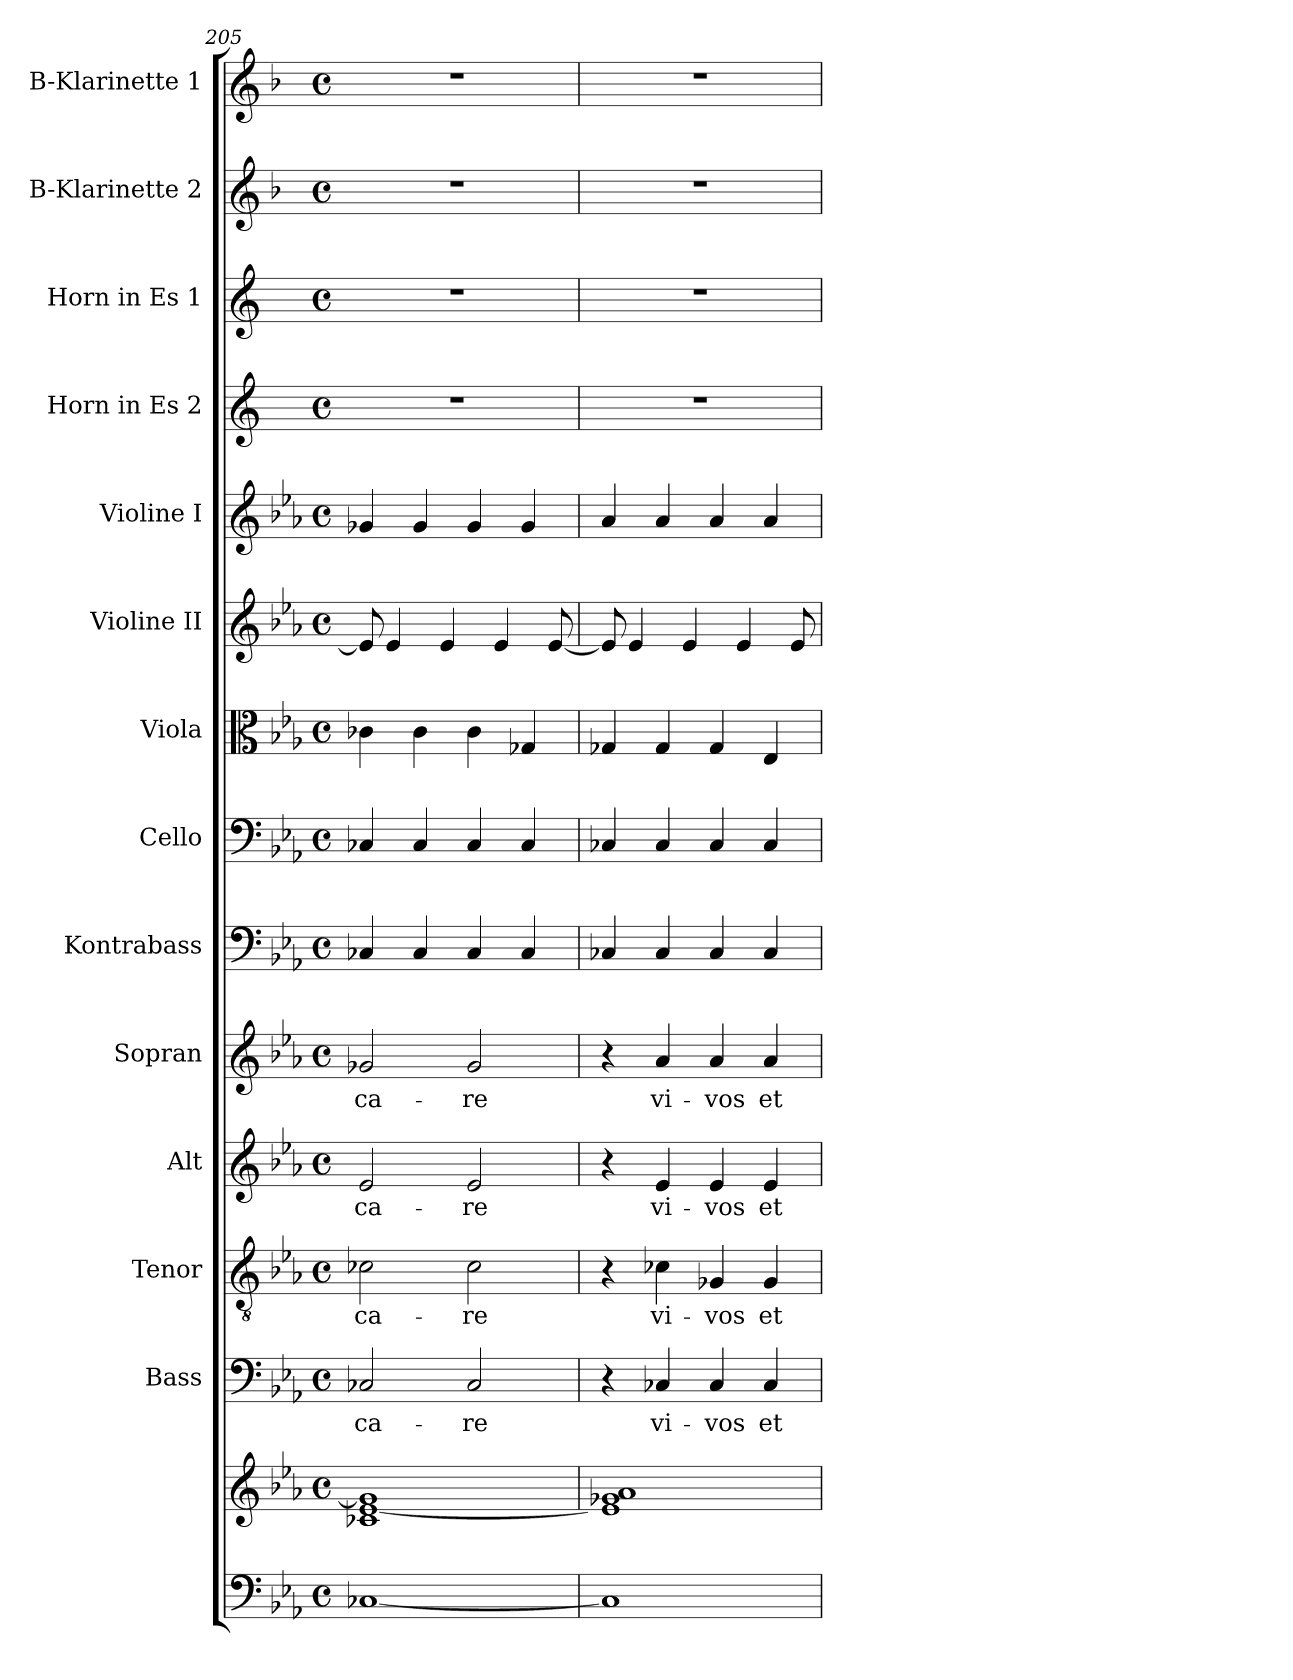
**kern	**kern	**kern	**text	**kern	**text	**kern	**text	**kern	**text	**kern	**kern	**kern	**kern	**kern	**kern	**kern	**kern	**kern
*part14	*part14	*part13	*part13	*part12	*part12	*part11	*part11	*part10	*part10	*part9	*part8	*part7	*part6	*part5	*part4	*part3	*part2	*part1
*staff15	*staff14	*staff13	*staff13	*staff12	*staff12	*staff11	*staff11	*staff10	*staff10	*staff9	*staff8	*staff7	*staff6	*staff5	*staff4	*staff3	*staff2	*staff1
*	*	*I"Bass	*	*I"Tenor	*	*I"Alt	*	*I"Sopran	*	*I"Kontrabass	*I"Cello	*I"Viola	*I"Violine II	*I"Violine I	*I"Horn in Es 2	*I"Horn in Es 1	*I"B-Klarinette 2	*I"B-Klarinette 1
*	*	*I'B.	*	*I'T.	*	*I'A.	*	*I'S.	*	*I'Kb.	*	*I'Vla.	*I'Vl. II	*I'Vl. I	*I'Hrn. 2	*I'Hrn. 1	*I'Kl. 2	*I'Kl. 1
*clefF4	*clefG2	*clefF4	*	*clefGv2	*	*clefG2	*	*clefG2	*	*clefF4	*clefF4	*clefC3	*clefG2	*clefG2	*clefG2	*clefG2	*clefG2	*clefG2
*	*	*	*	*	*	*	*	*	*	*ITrd7c12	*	*	*	*	*ITrd5c9	*ITrd5c9	*ITrd1c2	*ITrd1c2
*k[b-e-a-]	*k[b-e-a-]	*k[b-e-a-]	*	*k[b-e-a-]	*	*k[b-e-a-]	*	*k[b-e-a-]	*	*k[b-e-a-]	*k[b-e-a-]	*k[b-e-a-]	*k[b-e-a-]	*k[b-e-a-]	*k[b-e-a-]	*k[b-e-a-]	*k[b-e-a-]	*k[b-e-a-]
*E-:	*E-:	*E-:	*	*E-:	*	*E-:	*	*E-:	*	*E-:	*E-:	*E-:	*E-:	*E-:	*E-:	*E-:	*E-:	*E-:
*M4/4	*M4/4	*M4/4	*	*M4/4	*	*M4/4	*	*M4/4	*	*M4/4	*M4/4	*M4/4	*M4/4	*M4/4	*M4/4	*M4/4	*M4/4	*M4/4
*met(c)	*met(c)	*met(c)	*	*met(c)	*	*met(c)	*	*met(c)	*	*met(c)	*met(c)	*met(c)	*met(c)	*met(c)	*met(c)	*met(c)	*met(c)	*met(c)
=205	=205	=205	=205	=205	=205	=205	=205	=205	=205	=205	=205	=205	=205	=205	=205	=205	=205	=205
!	!	!	!LO:LY:b	!	!LO:LY:b	!	!LO:LY:b	!	!LO:LY:b	!	!	!	!	!	!	!	!	!
[1C-X	1c-X [1e- 1g-]	2C-X/	-ca-	2c-X\	-ca-	2e-/	-ca-	2g-X/	-ca-	4CC-X/	4C-X/	4c-X\	8e-/]	4g-X/	1r	1r	1r	1r
.	.	.	.	.	.	.	.	.	.	.	.	.	4e-/	.	.	.	.	.
.	.	.	.	.	.	.	.	.	.	4CC-/	4C-/	4c-\	.	4g-/	.	.	.	.
.	.	.	.	.	.	.	.	.	.	.	.	.	4e-/	.	.	.	.	.
!	!	!	!LO:LY:b	!	!LO:LY:b	!	!LO:LY:b	!	!LO:LY:b	!	!	!	!	!	!	!	!	!
.	.	2C-/	-re	2c-\	-re	2e-/	-re	2g-/	-re	4CC-/	4C-/	4c-\	.	4g-/	.	.	.	.
.	.	.	.	.	.	.	.	.	.	.	.	.	4e-/	.	.	.	.	.
.	.	.	.	.	.	.	.	.	.	4CC-/	4C-/	4G-X/	.	4g-/	.	.	.	.
.	.	.	.	.	.	.	.	.	.	.	.	.	[8e-/	.	.	.	.	.
=206	=206	=206	=206	=206	=206	=206	=206	=206	=206	=206	=206	=206	=206	=206	=206	=206	=206	=206
1C-]	1e-] 1g-X 1a-	4r	.	4r	.	4r	.	4r	.	4CC-X/	4C-X/	4G-X/	8e-/]	4a-/	1r	1r	1r	1r
.	.	.	.	.	.	.	.	.	.	.	.	.	4e-/	.	.	.	.	.
!	!	!	!LO:LY:b	!	!LO:LY:b	!	!LO:LY:b	!	!LO:LY:b	!	!	!	!	!	!	!	!	!
.	.	4C-X/	vi-	4c-X\	vi-	4e-/	vi-	4a-/	vi-	4CC-/	4C-/	4G-/	.	4a-/	.	.	.	.
.	.	.	.	.	.	.	.	.	.	.	.	.	4e-/	.	.	.	.	.
!	!	!	!LO:LY:b	!	!LO:LY:b	!	!LO:LY:b	!	!LO:LY:b	!	!	!	!	!	!	!	!	!
.	.	4C-/	-vos	4G-X/	-vos	4e-/	-vos	4a-/	-vos	4CC-/	4C-/	4G-/	.	4a-/	.	.	.	.
.	.	.	.	.	.	.	.	.	.	.	.	.	4e-/	.	.	.	.	.
!	!	!	!LO:LY:b	!	!LO:LY:b	!	!LO:LY:b	!	!LO:LY:b	!	!	!	!	!	!	!	!	!
.	.	4C-/	et	4G-/	et	4e-/	et	4a-/	et	4CC-/	4C-/	4E-/	.	4a-/	.	.	.	.
.	.	.	.	.	.	.	.	.	.	.	.	.	8e-/	.	.	.	.	.
=	=	=	=	=	=	=	=	=	=	=	=	=	=	=	=	=	=	=
*-	*-	*-	*-	*-	*-	*-	*-	*-	*-	*-	*-	*-	*-	*-	*-	*-	*-	*-
